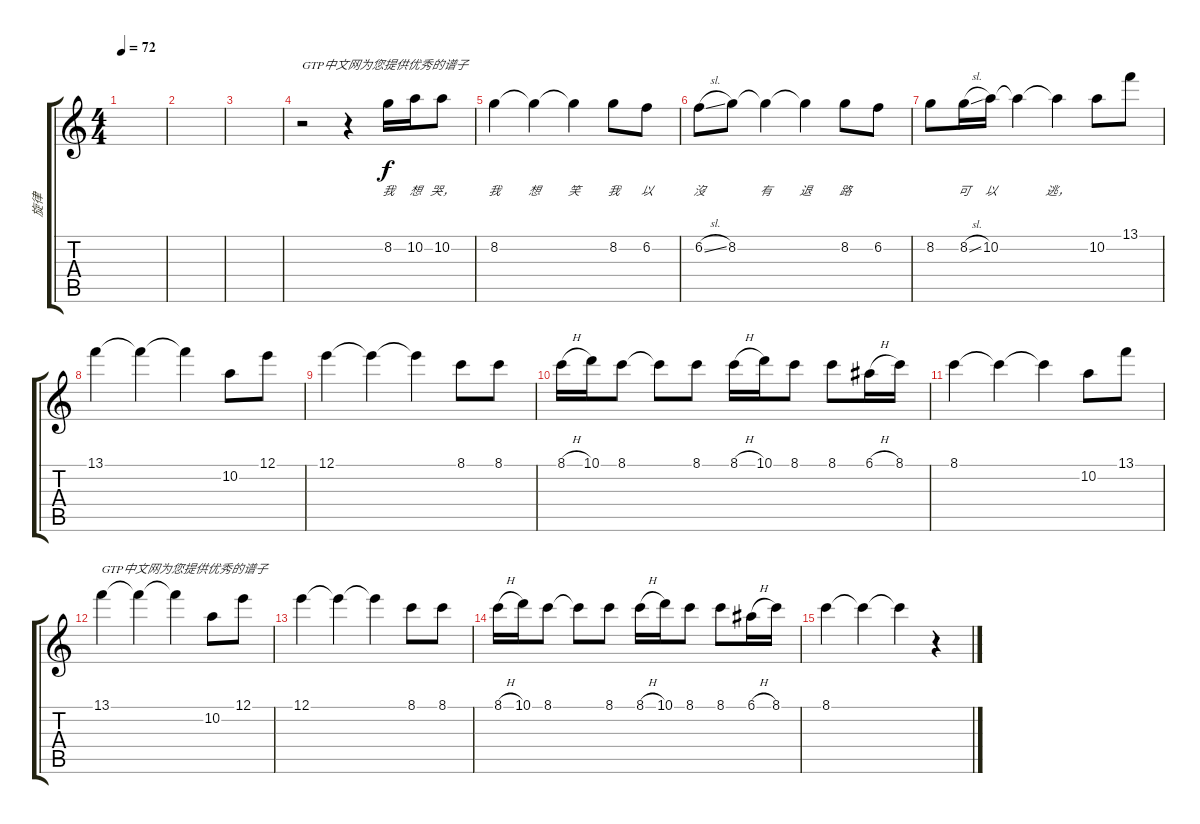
\track ("旋律" "旋律") {instrument electricguitarmuted}
\staff {score tabs}
\tuning (E4 B3 G3 D3 A2 E2) {hide}
\ts (4 4)
\tempo 72
\clef g2
\ks c
|
|
|
r.2{txt "GTP中文网为您提供优秀的谱子"} r.4 8.2.16{lyrics (0 "我") lyrics (1 "") lyrics (2 "") lyrics (3 "") lyrics (4 "")} 10.2.16{lyrics (0 "想") lyrics (1 "") lyrics (2 "") lyrics (3 "") lyrics (4 "")} 10.2.8{lyrics (0 "哭，") lyrics (1 "") lyrics (2 "") lyrics (3 "") lyrics (4 "")} |
8.2.4{lyrics (0 "我") lyrics (1 "") lyrics (2 "") lyrics (3 "") lyrics (4 "")} 8.2{t}.4{lyrics (0 "想") lyrics (1 "") lyrics (2 "") lyrics (3 "") lyrics (4 "")} 8.2{t}.4{lyrics (0 "笑") lyrics (1 "") lyrics (2 "") lyrics (3 "") lyrics (4 "")} 8.2.8{lyrics (0 "我") lyrics (1 "") lyrics (2 "") lyrics (3 "") lyrics (4 "")} 6.2.8{lyrics (0 "以") lyrics (1 "") lyrics (2 "") lyrics (3 "") lyrics (4 "")} |
6.2{sl}.8{lyrics (0 "沒") lyrics (1 "") lyrics (2 "") lyrics (3 "") lyrics (4 "")} 8.2.8{lyrics (0 "") lyrics (1 "") lyrics (2 "") lyrics (3 "") lyrics (4 "")} 8.2{t}.4{lyrics (0 "有") lyrics (1 "") lyrics (2 "") lyrics (3 "") lyrics (4 "")} 8.2{t}.4{lyrics (0 "退") lyrics (1 "") lyrics (2 "") lyrics (3 "") lyrics (4 "")} 8.2.8{lyrics (0 "路") lyrics (1 "") lyrics (2 "") lyrics (3 "") lyrics (4 "")} 6.2.8{lyrics (0 "") lyrics (1 "") lyrics (2 "") lyrics (3 "") lyrics (4 "")} |
8.2.8{lyrics (0 "") lyrics (1 "") lyrics (2 "") lyrics (3 "") lyrics (4 "")} 8.2{sl}.16{lyrics (0 "可") lyrics (1 "") lyrics (2 "") lyrics (3 "") lyrics (4 "")} 10.2.16{lyrics (0 "以") lyrics (1 "") lyrics (2 "") lyrics (3 "") lyrics (4 "")} 10.2{t}.4{lyrics (0 "") lyrics (1 "") lyrics (2 "") lyrics (3 "") lyrics (4 "")} 10.2{t}.4{lyrics (0 "逃，") lyrics (1 "") lyrics (2 "") lyrics (3 "") lyrics (4 "")} 10.2.8{lyrics (0 "") lyrics (1 "") lyrics (2 "") lyrics (3 "") lyrics (4 "")} 13.1.8 |
13.1.4 13.1{t}.4 13.1{t}.4 10.2.8 12.1.8 |
12.1.4 12.1{t}.4 12.1{t}.4 8.1.8 8.1.8 |
8.1{h}.16 10.1.16 8.1.8 8.1{t}.8 8.1.8 8.1{h}.16 10.1.16 8.1.8 8.1.8 6.1{h}.16 8.1.16 |
8.1.4 8.1{t}.4 8.1{t}.4 10.2.8 13.1.8 |
13.1.4{txt "GTP中文网为您提供优秀的谱子"} 13.1{t}.4 13.1{t}.4 10.2.8 12.1.8 |
12.1.4 12.1{t}.4 12.1{t}.4 8.1.8 8.1.8 |
8.1{h}.16 10.1.16 8.1.8 8.1{t}.8 8.1.8 8.1{h}.16 10.1.16 8.1.8 8.1.8 6.1{h}.16 8.1.16 |
8.1.4 8.1{t}.4 8.1{t}.4 r.4
